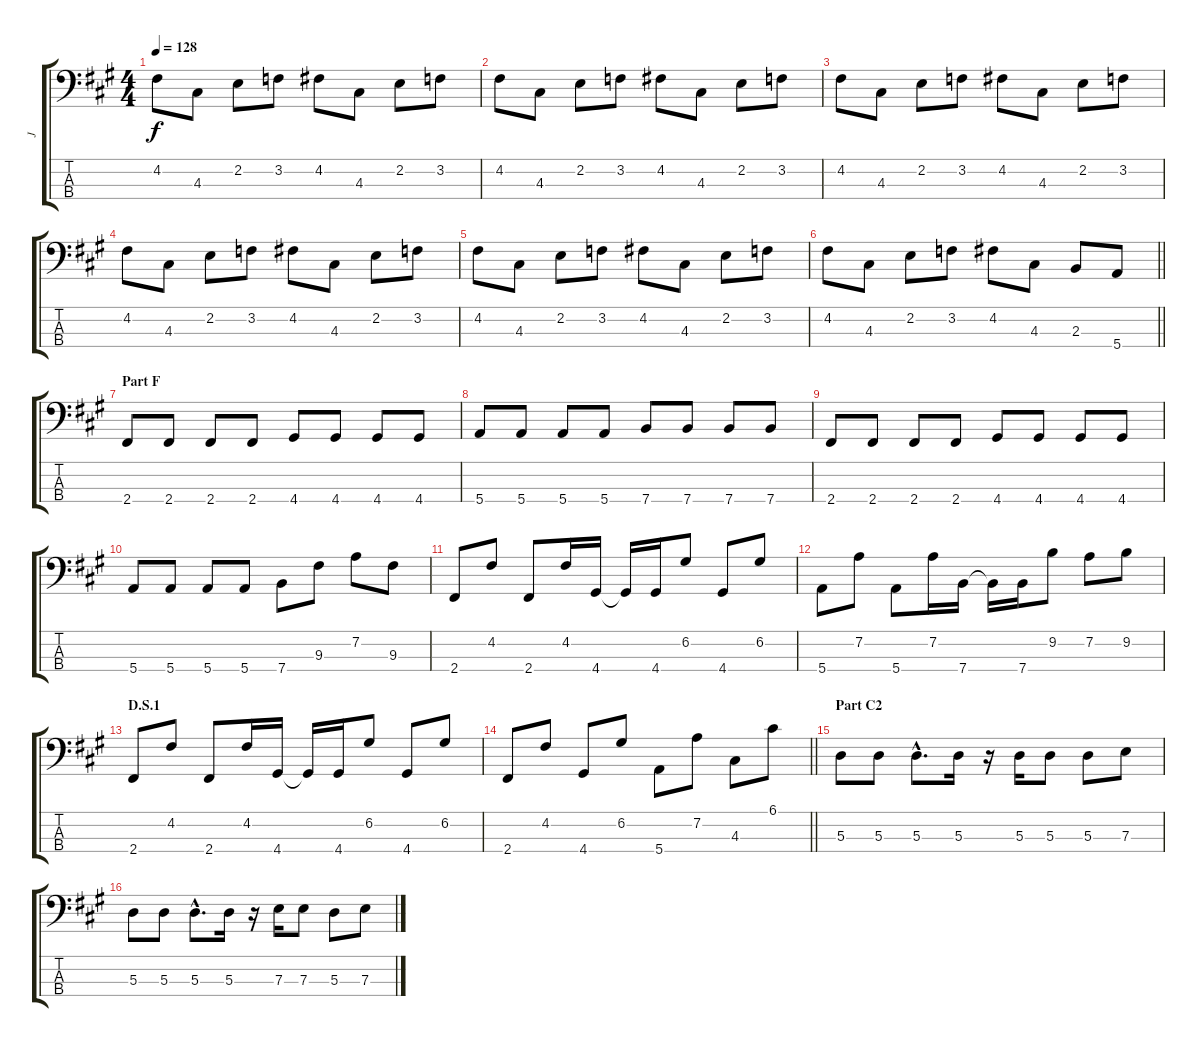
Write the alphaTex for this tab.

\track ("J" "J") {instrument electricbasspick}
\staff {score tabs}
\tuning (G2 D2 A1 E1) {hide}
\ts (4 4)
\tempo 128
\clef f4
\ks a
4.2.8{dy f} 4.3.8 2.2.8 3.2.8 4.2.8 4.3.8 2.2.8 3.2.8 |
4.2.8 4.3.8 2.2.8 3.2.8 4.2.8 4.3.8 2.2.8 3.2.8 |
4.2.8 4.3.8 2.2.8 3.2.8 4.2.8 4.3.8 2.2.8 3.2.8 |
4.2.8 4.3.8 2.2.8 3.2.8 4.2.8 4.3.8 2.2.8 3.2.8 |
4.2.8 4.3.8 2.2.8 3.2.8 4.2.8 4.3.8 2.2.8 3.2.8 |
\barLineRight lightlight
4.2.8 4.3.8 2.2.8 3.2.8 4.2.8 4.3.8 2.3.8 5.4.8 |
\section ("" "Part F")
2.4.8 2.4.8 2.4.8 2.4.8 4.4.8 4.4.8 4.4.8 4.4.8 |
5.4.8 5.4.8 5.4.8 5.4.8 7.4.8 7.4.8 7.4.8 7.4.8 |
2.4.8 2.4.8 2.4.8 2.4.8 4.4.8 4.4.8 4.4.8 4.4.8 |
5.4.8 5.4.8 5.4.8 5.4.8 7.4.8 9.3.8 7.2.8 9.3.8 |
2.4.8 4.2.8 2.4.8 4.2.16 4.4.16 4.4{t}.16 4.4.16 6.2.8 4.4.8 6.2.8 |
5.4.8 7.2.8 5.4.8 7.2.16 7.4.16 7.4{t}.16 7.4.16 9.2.8 7.2.8 9.2.8 |
\section ("" "D.S.1")
2.4.8 4.2.8 2.4.8 4.2.16 4.4.16 4.4{t}.16 4.4.16 6.2.8 4.4.8 6.2.8 |
\barLineRight lightlight
2.4.8 4.2.8 4.4.8 6.2.8 5.4.8 7.2.8 4.3.8 6.1.8 |
\section ("" "Part C2")
5.3.8 5.3.8 5.3{hac}.8{d} 5.3.16 r.16 5.3.16 5.3.8 5.3.8 7.3.8 |
5.3.8 5.3.8 5.3{hac}.8{d} 5.3.16 r.16 7.3.16 7.3.8 5.3.8 7.3.8
